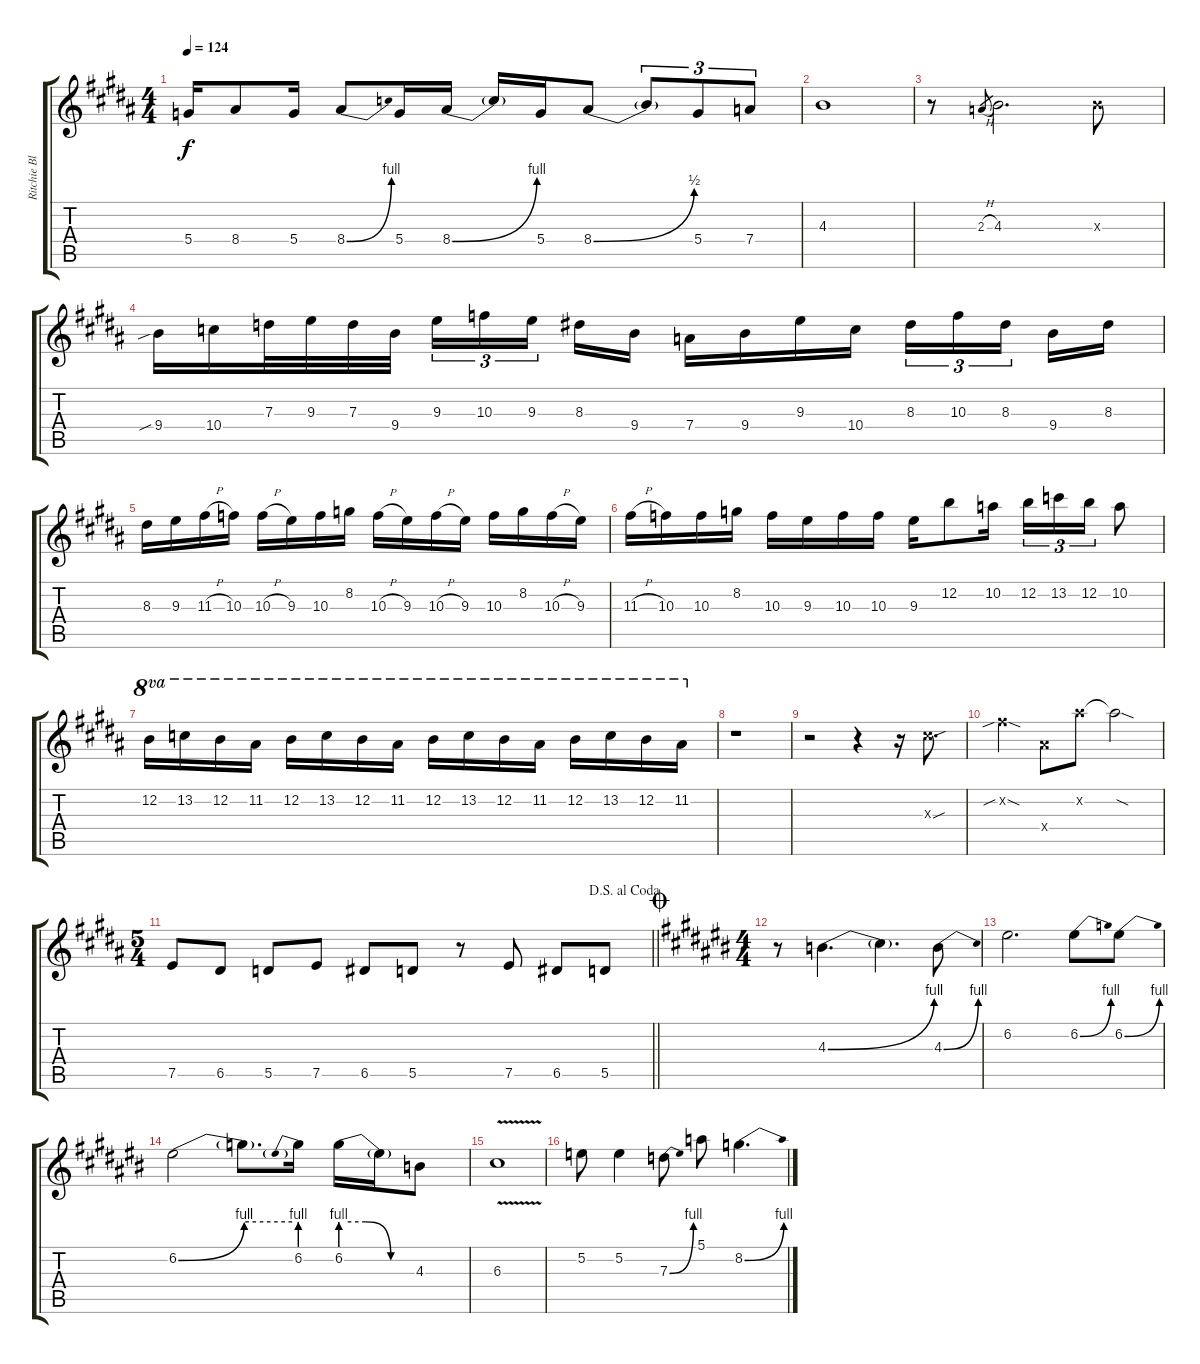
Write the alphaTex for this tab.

\track ("Ritchie Blackmore - Electric Guitar" "Ritchie Bl") {instrument overdrivenguitar}
\staff {score tabs}
\tuning (E4 B3 G3 D3 A2 E2) {hide}
\ts (4 4)
\tempo 124
\clef g2
\ks b
5.4.16{dy f} 8.4.8 5.4.16 8.4{be (bend 0 0 60 4)}.8 5.4.16 8.4{be (bend 0 0 60 4)}.16 8.4{t}.16 5.4.16 8.4{be (bend 0 0 60 2)}.8 8.4{t}.8{tu (3 2)} 5.4.8{tu (3 2)} 7.4.8{tu (3 2)} |
\ks g#minor
4.3.1 |
r.8 2.3{h}.8{gr} 4.3.2{d} 4.3{x}.8 |
\ks b
9.4{sib}.16 10.4.16 7.3.32 9.3.32 7.3.32 9.4.32 9.3.16{tu (3 2)} 10.3.16{tu (3 2)} 9.3.16{tu (3 2) beam splitsecondary} 8.3.16 9.4.16 7.4.16 9.4.16 9.3.16 10.4.16 8.3.16{tu (3 2)} 10.3.16{tu (3 2)} 8.3.16{tu (3 2) beam splitsecondary} 9.4.16 8.3.16 |
\ks g#minor
8.3.16 9.3.16 11.3{h}.16 10.3.16 10.3{h}.16 9.3.16 10.3.16 8.2.16 10.3{h}.16 9.3.16 10.3{h}.16 9.3.16 10.3.16 8.2.16 10.3{h}.16 9.3.16 |
\ks b
11.3{h}.16 10.3.16 10.3.16 8.2.16 10.3.16 9.3.16 10.3.16 10.3.16 9.3.16 12.2.8 10.2.16 12.2.16{tu (3 2)} 13.2.16{tu (3 2)} 12.2.16{tu (3 2)} 10.2.8 |
\ks g#minor
12.2.16{ot 8va} 13.2.16{ot 8va} 12.2.16{ot 8va} 11.2.16{ot 8va} 12.2.16{ot 8va} 13.2.16{ot 8va} 12.2.16{ot 8va} 11.2.16{ot 8va} 12.2.16{ot 8va} 13.2.16{ot 8va} 12.2.16{ot 8va} 11.2.16{ot 8va} 12.2.16{ot 8va} 13.2.16{ot 8va} 12.2.16{ot 8va} 11.2.16{ot 8va} |
\ks b
r.1 |
\ks g#minor
r.2 r.4 r.16 6.3{sou x}.8{d} |
7.2{sib sod x}.4 8.4{x}.8 11.2{x}.8 11.2{sod t}.2 |
\ts (5 4)
\jump dalsegnoalcoda
\barLineRight lightlight
7.5.8 6.5.8 5.5.8 7.5.8 6.5.8 5.5.8 r.8 7.5.8 6.5.8 5.5.8 |
\ts (4 4)
\jump coda
\ks c#
r.8 4.3{be (bend 0 0 60 4)}.4{d} 4.3{t}.4{d} 4.3{be (bend 0 0 60 4)}.8 |
\ks a#minor
6.2.2{d} 6.2{be (bend 0 0 60 4)}.8 6.2{be (bend 0 0 60 4)}.8 |
6.2{be (bend 0 0 60 4)}.2 6.2{be (hold 0 4 60 4) t}.8{d} 6.2{be (prebend 0 4 60 4)}.16 6.2{be (custom 0 4 20 4 40 0 60 0)}.16 6.2{t}.16 4.3.8 |
6.3{v}.1 |
\ks c#
5.2.8 5.2.4 7.3{be (bend 0 0 60 4)}.8 5.1.8 8.2{be (bend 0 0 60 4)}.4{d}
